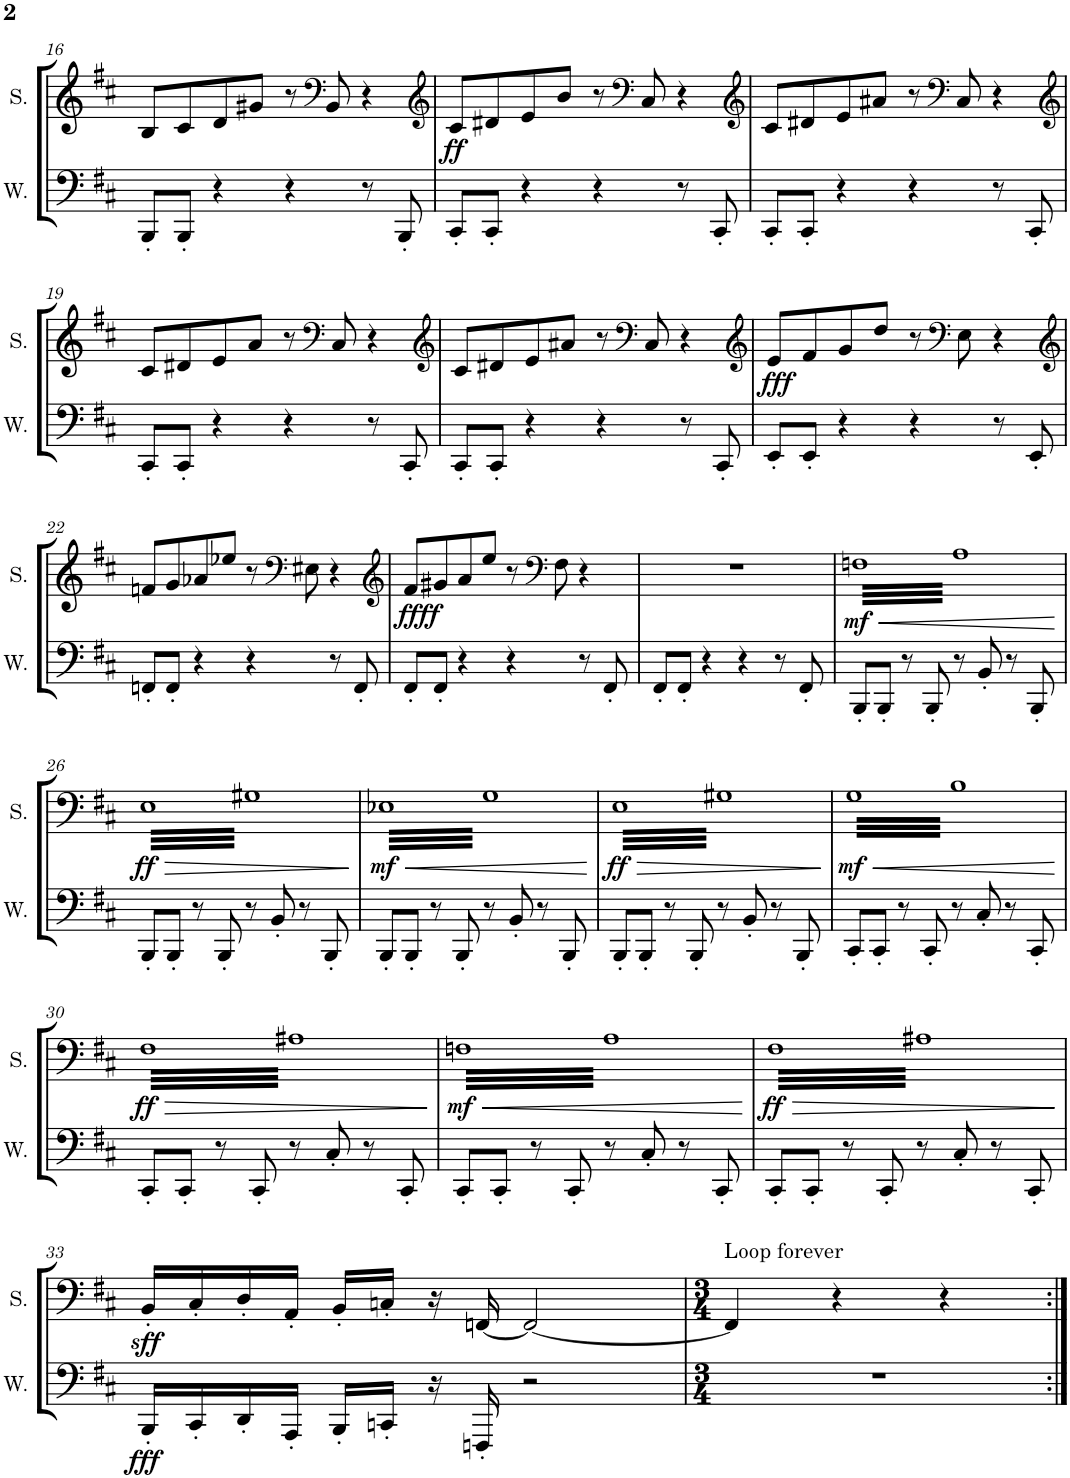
**kern	**dynam	**kern	**dynam
*part2	*part2	*part1	*part1
*staff2	*staff2	*staff1	*staff1
*I"Wave	*	*I"Square	*
*I'W.	*	*I'S.	*
!!LO:PB:g=z
*clefF4	*	*clefG2	*
*k[f#c#]	*	*k[f#c#]	*
*M4/4	*	*M4/4	*
*met(c)	*	*met(c)	*
=16	=16	=16	=16
8BBB'/L	.	8B/L	.
8BBB'/J	.	8c#/	.
4r	.	8d/	.
.	.	8g#X/J	.
4r	.	8r	.
*	*	*clefF4	*
.	.	8BB/	.
8r	.	4r	.
8BBB'/	.	.	.
=17	=17	=17	=17
*	*	*clefG2	*
!	!	!	!LO:DY:b
8CC#'/L	.	8c#/L	ff
8CC#'/J	.	8d#X/	.
4r	.	8e/	.
.	.	8b/J	.
4r	.	8r	.
*	*	*clefF4	*
.	.	8C#/	.
8r	.	4r	.
8CC#'/	.	.	.
=18	=18	=18	=18
*	*	*clefG2	*
8CC#'/L	.	8c#/L	.
8CC#'/J	.	8d#X/	.
4r	.	8e/	.
.	.	8a#X/J	.
4r	.	8r	.
*	*	*clefF4	*
.	.	8C#/	.
8r	.	4r	.
8CC#'/	.	.	.
!!LO:LB:g=z
=19	=19	=19	=19
*	*	*clefG2	*
8CC#'/L	.	8c#/L	.
8CC#'/J	.	8d#X/	.
4r	.	8e/	.
.	.	8a/J	.
4r	.	8r	.
*	*	*clefF4	*
.	.	8C#/	.
8r	.	4r	.
8CC#'/	.	.	.
=20	=20	=20	=20
*	*	*clefG2	*
8CC#'/L	.	8c#/L	.
8CC#'/J	.	8d#X/	.
4r	.	8e/	.
.	.	8a#X/J	.
4r	.	8r	.
*	*	*clefF4	*
.	.	8C#/	.
8r	.	4r	.
8CC#'/	.	.	.
=21	=21	=21	=21
*	*	*clefG2	*
!	!	!	!LO:DY:b
8EE'/L	.	8e/L	fff
8EE'/J	.	8f#/	.
4r	.	8g/	.
.	.	8dd/J	.
4r	.	8r	.
*	*	*clefF4	*
.	.	8E\	.
8r	.	4r	.
8EE'/	.	.	.
!!LO:LB:g=z
=22	=22	=22	=22
*	*	*clefG2	*
8FFn'/L	.	8fn/L	.
8FF'/J	.	8g/	.
4r	.	8a-X/	.
.	.	8ee-X/J	.
4r	.	8r	.
*	*	*clefF4	*
.	.	8E#X\	.
8r	.	4r	.
8FF'/	.	.	.
=23	=23	=23	=23
*	*	*clefG2	*
!	!	!	!LO:DY:b
8FF#'/L	.	8f#/L	ffff
8FF#'/J	.	8g#X/	.
4r	.	8a/	.
.	.	8ee/J	.
4r	.	8r	.
*	*	*clefF4	*
.	.	8F#\	.
8r	.	4r	.
8FF#'/	.	.	.
=24	=24	=24	=24
8FF#'/L	.	1r	.
8FF#'/J	.	.	.
4r	.	.	.
4r	.	.	.
8r	.	.	.
8FF#'/	.	.	.
=25	=25	=25	=25
!	!	!	!LO:HP:b
!	!	!	!LO:DY:n=1:b
*	*	*tremolo	*
8BBB'/L	.	64FnLLLL	< mf
.	.	64A	.
.	.	64Fn	.
.	.	64A	.
.	.	64Fn	.
.	.	64A	.
.	.	64Fn	.
.	.	64A	.
8BBB'/J	.	64Fn	.
.	.	64A	.
.	.	64Fn	.
.	.	64A	.
.	.	64Fn	.
.	.	64A	.
.	.	64Fn	.
.	.	64A	.
8r	.	64Fn	.
.	.	64A	.
.	.	64Fn	.
.	.	64A	.
.	.	64Fn	.
.	.	64A	.
.	.	64Fn	.
.	.	64A	.
8BBB'/	.	64Fn	.
.	.	64A	.
.	.	64Fn	.
.	.	64A	.
.	.	64Fn	.
.	.	64A	.
.	.	64Fn	.
.	.	64A	.
8r	.	64Fn	.
.	.	64A	.
.	.	64Fn	.
.	.	64A	.
.	.	64Fn	.
.	.	64A	.
.	.	64Fn	.
.	.	64A	.
8BB'/	.	64Fn	.
.	.	64A	.
.	.	64Fn	.
.	.	64A	.
.	.	64Fn	.
.	.	64A	.
.	.	64Fn	.
.	.	64A	.
8r	.	64Fn	.
.	.	64A	.
.	.	64Fn	.
.	.	64A	.
.	.	64Fn	.
.	.	64A	.
.	.	64Fn	.
.	.	64A	.
8BBB'/	.	64Fn	.
.	.	64A	.
.	.	64Fn	.
.	.	64A	.
.	.	64Fn	.
.	.	64A	.
.	.	64Fn	.
.	.	64AJJJJ	.
.	.	.	[
!!LO:LB:g=z
=26	=26	=26	=26
!	!	!	!LO:HP:b
!	!	!	!LO:DY:n=1:b
8BBB'/L	.	64ELLLL	> ff
.	.	64G#X	.
.	.	64E	.
.	.	64G#X	.
.	.	64E	.
.	.	64G#X	.
.	.	64E	.
.	.	64G#X	.
8BBB'/J	.	64E	.
.	.	64G#X	.
.	.	64E	.
.	.	64G#X	.
.	.	64E	.
.	.	64G#X	.
.	.	64E	.
.	.	64G#X	.
8r	.	64E	.
.	.	64G#X	.
.	.	64E	.
.	.	64G#X	.
.	.	64E	.
.	.	64G#X	.
.	.	64E	.
.	.	64G#X	.
8BBB'/	.	64E	.
.	.	64G#X	.
.	.	64E	.
.	.	64G#X	.
.	.	64E	.
.	.	64G#X	.
.	.	64E	.
.	.	64G#X	.
8r	.	64E	.
.	.	64G#X	.
.	.	64E	.
.	.	64G#X	.
.	.	64E	.
.	.	64G#X	.
.	.	64E	.
.	.	64G#X	.
8BB'/	.	64E	.
.	.	64G#X	.
.	.	64E	.
.	.	64G#X	.
.	.	64E	.
.	.	64G#X	.
.	.	64E	.
.	.	64G#X	.
8r	.	64E	.
.	.	64G#X	.
.	.	64E	.
.	.	64G#X	.
.	.	64E	.
.	.	64G#X	.
.	.	64E	.
.	.	64G#X	.
8BBB'/	.	64E	.
.	.	64G#X	.
.	.	64E	.
.	.	64G#X	.
.	.	64E	.
.	.	64G#X	.
.	.	64E	.
.	.	64G#XJJJJ	.
.	.	.	]
=27	=27	=27	=27
!	!	!	!LO:HP:b
!	!	!	!LO:DY:n=1:b
8BBB'/L	.	64E-XLLLL	< mf
.	.	64G	.
.	.	64E-X	.
.	.	64G	.
.	.	64E-X	.
.	.	64G	.
.	.	64E-X	.
.	.	64G	.
8BBB'/J	.	64E-X	.
.	.	64G	.
.	.	64E-X	.
.	.	64G	.
.	.	64E-X	.
.	.	64G	.
.	.	64E-X	.
.	.	64G	.
8r	.	64E-X	.
.	.	64G	.
.	.	64E-X	.
.	.	64G	.
.	.	64E-X	.
.	.	64G	.
.	.	64E-X	.
.	.	64G	.
8BBB'/	.	64E-X	.
.	.	64G	.
.	.	64E-X	.
.	.	64G	.
.	.	64E-X	.
.	.	64G	.
.	.	64E-X	.
.	.	64G	.
8r	.	64E-X	.
.	.	64G	.
.	.	64E-X	.
.	.	64G	.
.	.	64E-X	.
.	.	64G	.
.	.	64E-X	.
.	.	64G	.
8BB'/	.	64E-X	.
.	.	64G	.
.	.	64E-X	.
.	.	64G	.
.	.	64E-X	.
.	.	64G	.
.	.	64E-X	.
.	.	64G	.
8r	.	64E-X	.
.	.	64G	.
.	.	64E-X	.
.	.	64G	.
.	.	64E-X	.
.	.	64G	.
.	.	64E-X	.
.	.	64G	.
8BBB'/	.	64E-X	.
.	.	64G	.
.	.	64E-X	.
.	.	64G	.
.	.	64E-X	.
.	.	64G	.
.	.	64E-X	.
.	.	64GJJJJ	.
.	.	.	[
=28	=28	=28	=28
!	!	!	!LO:HP:b
!	!	!	!LO:DY:n=1:b
8BBB'/L	.	64ELLLL	> ff
.	.	64G#X	.
.	.	64E	.
.	.	64G#X	.
.	.	64E	.
.	.	64G#X	.
.	.	64E	.
.	.	64G#X	.
8BBB'/J	.	64E	.
.	.	64G#X	.
.	.	64E	.
.	.	64G#X	.
.	.	64E	.
.	.	64G#X	.
.	.	64E	.
.	.	64G#X	.
8r	.	64E	.
.	.	64G#X	.
.	.	64E	.
.	.	64G#X	.
.	.	64E	.
.	.	64G#X	.
.	.	64E	.
.	.	64G#X	.
8BBB'/	.	64E	.
.	.	64G#X	.
.	.	64E	.
.	.	64G#X	.
.	.	64E	.
.	.	64G#X	.
.	.	64E	.
.	.	64G#X	.
8r	.	64E	.
.	.	64G#X	.
.	.	64E	.
.	.	64G#X	.
.	.	64E	.
.	.	64G#X	.
.	.	64E	.
.	.	64G#X	.
8BB'/	.	64E	.
.	.	64G#X	.
.	.	64E	.
.	.	64G#X	.
.	.	64E	.
.	.	64G#X	.
.	.	64E	.
.	.	64G#X	.
8r	.	64E	.
.	.	64G#X	.
.	.	64E	.
.	.	64G#X	.
.	.	64E	.
.	.	64G#X	.
.	.	64E	.
.	.	64G#X	.
8BBB'/	.	64E	.
.	.	64G#X	.
.	.	64E	.
.	.	64G#X	.
.	.	64E	.
.	.	64G#X	.
.	.	64E	.
.	.	64G#XJJJJ	.
.	.	.	]
=29	=29	=29	=29
!	!	!	!LO:HP:b
!	!	!	!LO:DY:n=1:b
8CC#'/L	.	64GLLLL	< mf
.	.	64B	.
.	.	64G	.
.	.	64B	.
.	.	64G	.
.	.	64B	.
.	.	64G	.
.	.	64B	.
8CC#'/J	.	64G	.
.	.	64B	.
.	.	64G	.
.	.	64B	.
.	.	64G	.
.	.	64B	.
.	.	64G	.
.	.	64B	.
8r	.	64G	.
.	.	64B	.
.	.	64G	.
.	.	64B	.
.	.	64G	.
.	.	64B	.
.	.	64G	.
.	.	64B	.
8CC#'/	.	64G	.
.	.	64B	.
.	.	64G	.
.	.	64B	.
.	.	64G	.
.	.	64B	.
.	.	64G	.
.	.	64B	.
8r	.	64G	.
.	.	64B	.
.	.	64G	.
.	.	64B	.
.	.	64G	.
.	.	64B	.
.	.	64G	.
.	.	64B	.
8C#'/	.	64G	.
.	.	64B	.
.	.	64G	.
.	.	64B	.
.	.	64G	.
.	.	64B	.
.	.	64G	.
.	.	64B	.
8r	.	64G	.
.	.	64B	.
.	.	64G	.
.	.	64B	.
.	.	64G	.
.	.	64B	.
.	.	64G	.
.	.	64B	.
8CC#'/	.	64G	.
.	.	64B	.
.	.	64G	.
.	.	64B	.
.	.	64G	.
.	.	64B	.
.	.	64G	.
.	.	64BJJJJ	.
.	.	.	[
!!LO:LB:g=z
=30	=30	=30	=30
!	!	!	!LO:HP:b
!	!	!	!LO:DY:n=1:b
8CC#'/L	.	64F#LLLL	> ff
.	.	64A#X	.
.	.	64F#	.
.	.	64A#X	.
.	.	64F#	.
.	.	64A#X	.
.	.	64F#	.
.	.	64A#X	.
8CC#'/J	.	64F#	.
.	.	64A#X	.
.	.	64F#	.
.	.	64A#X	.
.	.	64F#	.
.	.	64A#X	.
.	.	64F#	.
.	.	64A#X	.
8r	.	64F#	.
.	.	64A#X	.
.	.	64F#	.
.	.	64A#X	.
.	.	64F#	.
.	.	64A#X	.
.	.	64F#	.
.	.	64A#X	.
8CC#'/	.	64F#	.
.	.	64A#X	.
.	.	64F#	.
.	.	64A#X	.
.	.	64F#	.
.	.	64A#X	.
.	.	64F#	.
.	.	64A#X	.
8r	.	64F#	.
.	.	64A#X	.
.	.	64F#	.
.	.	64A#X	.
.	.	64F#	.
.	.	64A#X	.
.	.	64F#	.
.	.	64A#X	.
8C#'/	.	64F#	.
.	.	64A#X	.
.	.	64F#	.
.	.	64A#X	.
.	.	64F#	.
.	.	64A#X	.
.	.	64F#	.
.	.	64A#X	.
8r	.	64F#	.
.	.	64A#X	.
.	.	64F#	.
.	.	64A#X	.
.	.	64F#	.
.	.	64A#X	.
.	.	64F#	.
.	.	64A#X	.
8CC#'/	.	64F#	.
.	.	64A#X	.
.	.	64F#	.
.	.	64A#X	.
.	.	64F#	.
.	.	64A#X	.
.	.	64F#	.
.	.	64A#XJJJJ	.
.	.	.	]
=31	=31	=31	=31
!	!	!	!LO:HP:b
!	!	!	!LO:DY:n=1:b
8CC#'/L	.	64FnLLLL	< mf
.	.	64A	.
.	.	64Fn	.
.	.	64A	.
.	.	64Fn	.
.	.	64A	.
.	.	64Fn	.
.	.	64A	.
8CC#'/J	.	64Fn	.
.	.	64A	.
.	.	64Fn	.
.	.	64A	.
.	.	64Fn	.
.	.	64A	.
.	.	64Fn	.
.	.	64A	.
8r	.	64Fn	.
.	.	64A	.
.	.	64Fn	.
.	.	64A	.
.	.	64Fn	.
.	.	64A	.
.	.	64Fn	.
.	.	64A	.
8CC#'/	.	64Fn	.
.	.	64A	.
.	.	64Fn	.
.	.	64A	.
.	.	64Fn	.
.	.	64A	.
.	.	64Fn	.
.	.	64A	.
8r	.	64Fn	.
.	.	64A	.
.	.	64Fn	.
.	.	64A	.
.	.	64Fn	.
.	.	64A	.
.	.	64Fn	.
.	.	64A	.
8C#'/	.	64Fn	.
.	.	64A	.
.	.	64Fn	.
.	.	64A	.
.	.	64Fn	.
.	.	64A	.
.	.	64Fn	.
.	.	64A	.
8r	.	64Fn	.
.	.	64A	.
.	.	64Fn	.
.	.	64A	.
.	.	64Fn	.
.	.	64A	.
.	.	64Fn	.
.	.	64A	.
8CC#'/	.	64Fn	.
.	.	64A	.
.	.	64Fn	.
.	.	64A	.
.	.	64Fn	.
.	.	64A	.
.	.	64Fn	.
.	.	64AJJJJ	.
.	.	.	[
=32	=32	=32	=32
!	!	!	!LO:HP:b
!	!	!	!LO:DY:n=1:b
8CC#'/L	.	64F#LLLL	> ff
.	.	64A#X	.
.	.	64F#	.
.	.	64A#X	.
.	.	64F#	.
.	.	64A#X	.
.	.	64F#	.
.	.	64A#X	.
8CC#'/J	.	64F#	.
.	.	64A#X	.
.	.	64F#	.
.	.	64A#X	.
.	.	64F#	.
.	.	64A#X	.
.	.	64F#	.
.	.	64A#X	.
8r	.	64F#	.
.	.	64A#X	.
.	.	64F#	.
.	.	64A#X	.
.	.	64F#	.
.	.	64A#X	.
.	.	64F#	.
.	.	64A#X	.
8CC#'/	.	64F#	.
.	.	64A#X	.
.	.	64F#	.
.	.	64A#X	.
.	.	64F#	.
.	.	64A#X	.
.	.	64F#	.
.	.	64A#X	.
8r	.	64F#	.
.	.	64A#X	.
.	.	64F#	.
.	.	64A#X	.
.	.	64F#	.
.	.	64A#X	.
.	.	64F#	.
.	.	64A#X	.
8C#'/	.	64F#	.
.	.	64A#X	.
.	.	64F#	.
.	.	64A#X	.
.	.	64F#	.
.	.	64A#X	.
.	.	64F#	.
.	.	64A#X	.
8r	.	64F#	.
.	.	64A#X	.
.	.	64F#	.
.	.	64A#X	.
.	.	64F#	.
.	.	64A#X	.
.	.	64F#	.
.	.	64A#X	.
8CC#'/	.	64F#	.
.	.	64A#X	.
.	.	64F#	.
.	.	64A#X	.
.	.	64F#	.
.	.	64A#X	.
.	.	64F#	.
.	.	64A#XJJJJ	.
*	*	*Xtremolo	*
.	.	.	]
!!LO:LB:g=z
=33	=33	=33	=33
!	!LO:DY:b	!	!LO:DY:b
16BBB'/LL	fff	16BB'/LL	other-dynamics
.	.	.	.
.	.	.	.
.	.	.	.
16CC#'/	.	16C#'/	.
.	.	.	.
.	.	.	.
.	.	.	.
16DD'/	.	16D'/	.
.	.	.	.
.	.	.	.
.	.	.	.
16AAA'/JJ	.	16AA'/JJ	.
.	.	.	.
.	.	.	.
.	.	.	.
16BBB'/LL	.	16BB'/LL	.
.	.	.	.
.	.	.	.
.	.	.	.
16CCn'/JJ	.	16Cn'/JJ	.
.	.	.	.
.	.	.	.
.	.	.	.
16r	.	16r	.
.	.	.	.
.	.	.	.
.	.	.	.
16FFFn'/	.	[16FFn/	.
.	.	.	.
.	.	.	.
.	.	.	.
2r	.	2FF/_	.
=34	=34	=34	=34
*M3/4	*	*M3/4	*
!	!	!LO:TX:a:t=Loop forever	!
2.r	.	4FF/]	.
.	.	4r	.
.	.	4r	.
=:|!	=:|!	=:|!	=:|!
*-	*-	*-	*-
